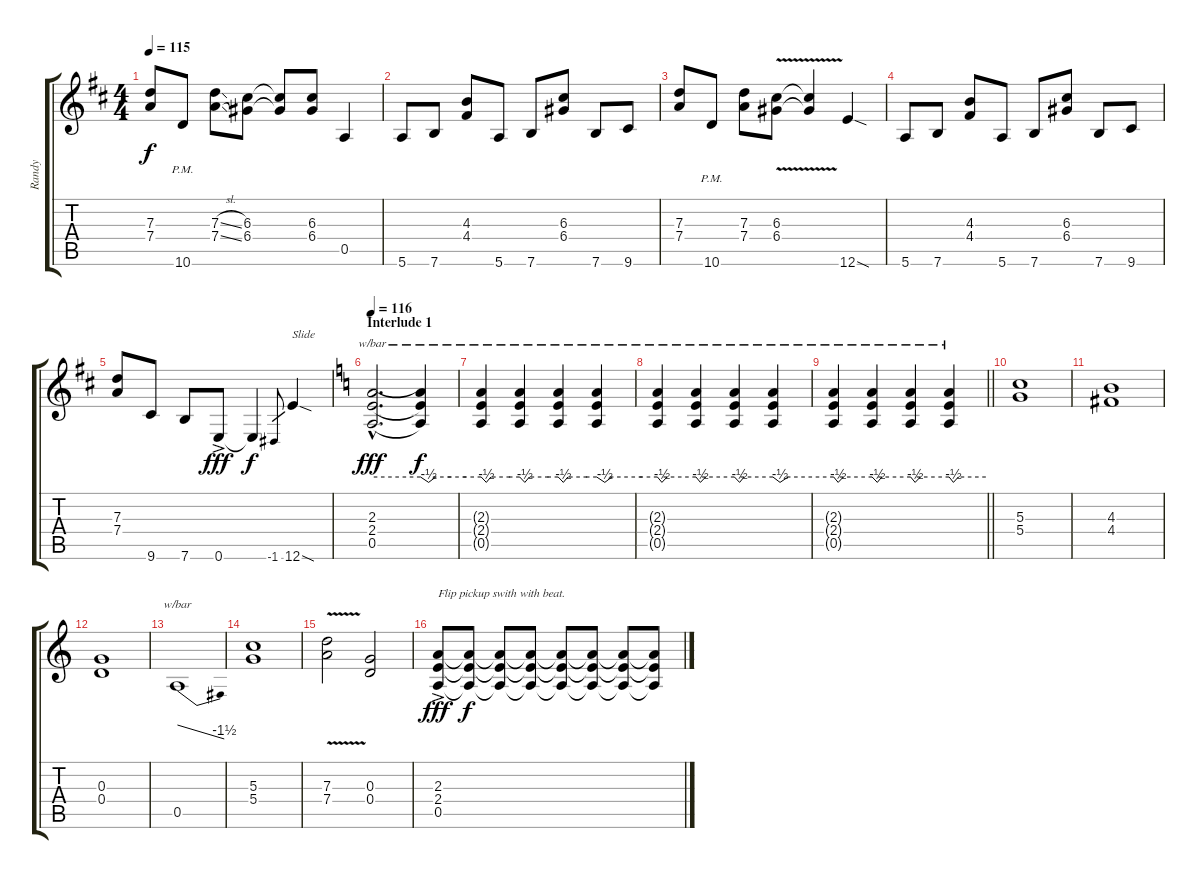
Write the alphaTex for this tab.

\track ("Randy" "Randy") {instrument overdrivenguitar}
\staff {score tabs}
\tuning (E4 B3 G3 D3 A2 E2) {hide}
\ts (4 4)
\tempo 115
\clef g2
\ks d
(7.3 7.4).8{dy f} 10.6{pm}.8 (7.3{sl} 7.4{sl}).8 (6.3 6.4).8 (6.3{t} 6.4{t}).8 (6.3 6.4).8 0.5.4 |
5.6.8 7.6.8 (4.3 4.4).8 5.6.8 7.6.8 (6.3 6.4).8 7.6.8 9.6.8 |
(7.3 7.4).8 10.6{pm}.8 (7.3 7.4).8 (6.3{v} 6.4{v}).8 (6.3{t} 6.4{t}).4 12.6{sod}.4 |
5.6.8 7.6.8 (4.3 4.4).8 5.6.8 7.6.8 (6.3 6.4).8 7.6.8 9.6.8 |
(7.3 7.4).8 9.6.8 7.6.8 0.6{ac}.8{dy fff} 0.6{t}.4{dy f} -1.6.8{gr} 12.6{sod}.4{txt "Slide"} |
\section ("" "Interlude 1")
\tempo 116
\ks c
(2.3{hac} 2.4{hac} 0.5{hac}).2{d tbe (hold default 0 0 60 0) dy fff} (2.3{t} 2.4{t} 0.5{t}).4{tbe (custom default 0 0 8 -2 15 0 30 0 45 0 60 0) dy f} |
(2.3{t} 2.4{t} 0.5{t}).4{tbe (custom default 0 0 8 -2 15 0 45 0 60 0)} (2.3{t} 2.4{t} 0.5{t}).4{tbe (custom default 0 0 8 -2 15 0 45 0 60 0)} (2.3{t} 2.4{t} 0.5{t}).4{tbe (custom default 0 0 8 -2 15 0 45 0 60 0)} (2.3{t} 2.4{t} 0.5{t}).4{tbe (custom default 0 0 8 -2 15 0 45 0 60 0)} |
(2.3{t} 2.4{t} 0.5{t}).4{tbe (custom default 0 0 7 -2 15 0 60 0)} (2.3{t} 2.4{t} 0.5{t}).4{tbe (custom default 0 0 7 -2 15 0 60 0)} (2.3{t} 2.4{t} 0.5{t}).4{tbe (custom default 0 0 8 -2 15 0 60 0)} (2.3{t} 2.4{t} 0.5{t}).4{tbe (custom default 0 0 7 -2 15 0 60 0)} |
\barLineRight lightlight
(2.3{t} 2.4{t} 0.5{t}).4{tbe (custom default 0 0 7 -2 15 0 60 0)} (2.3{t} 2.4{t} 0.5{t}).4{tbe (custom default 0 0 8 -2 15 0 60 0)} (2.3{t} 2.4{t} 0.5{t}).4{tbe (custom default 0 0 7 -2 15 0 60 0)} (2.3{t} 2.4{t} 0.5{t}).4{tbe (custom default 0 0 7 -2 15 0 60 0)} |
(5.3 5.4).1 |
(4.3 4.4).1 |
(0.3 0.4).1 |
0.5.1{tbe (dive default 0 0 60 -6)} |
(5.3 5.4).1 |
(7.3{v} 7.4{v}).2 (0.3 0.4).2 |
(2.3 2.4 0.5{ac}).8{txt "Flip pickup swith with beat." dy fff} (2.3{t} 2.4{t} 0.5{t}).8{dy f volume 0} (2.3{t} 2.4{t} 0.5{t}).8{volume 16} (2.3{t} 2.4{t} 0.5{t}).8{volume 0} (2.3{t} 2.4{t} 0.5{t}).8{volume 16} (2.3{t} 2.4{t} 0.5{t}).8{volume 0} (2.3{t} 2.4{t} 0.5{t}).8{volume 16} (2.3{t} 2.4{t} 0.5{t}).8{volume 0}
